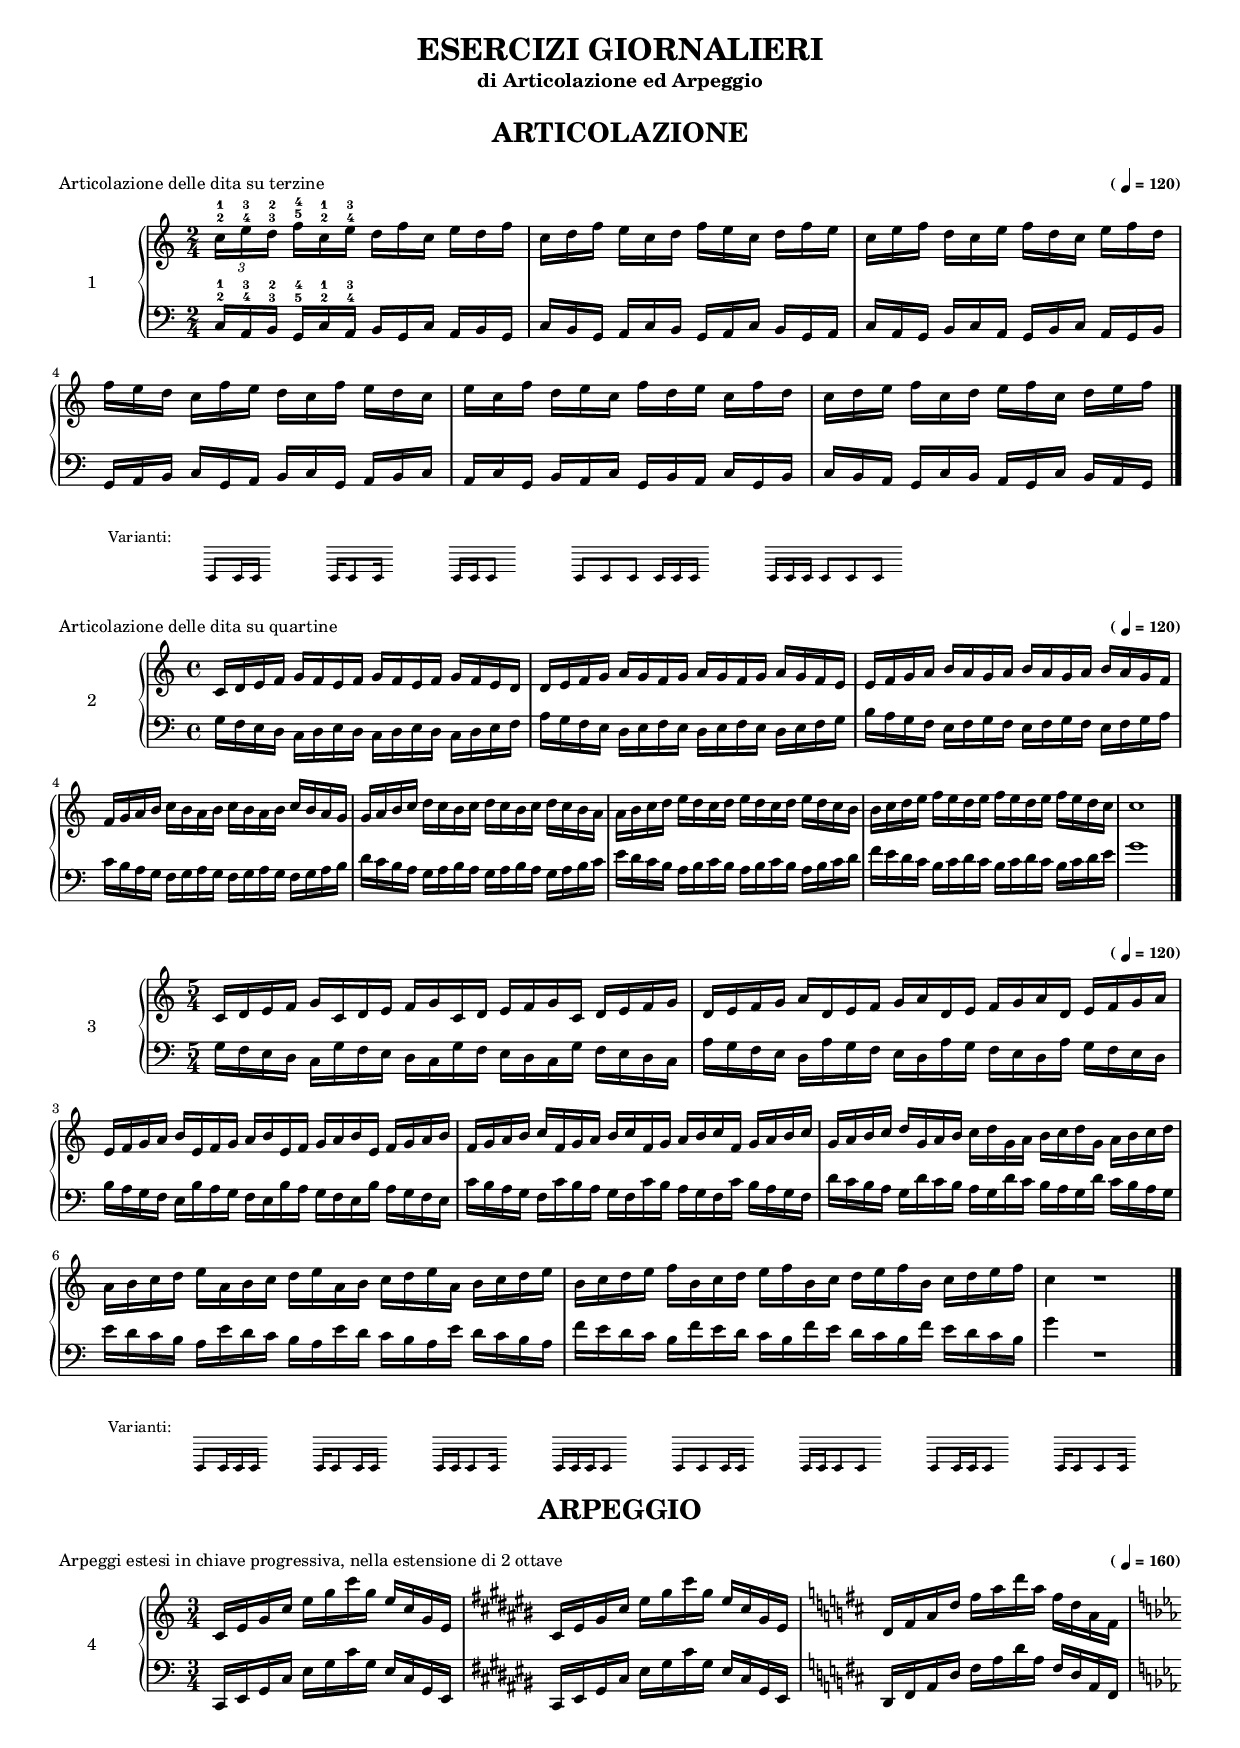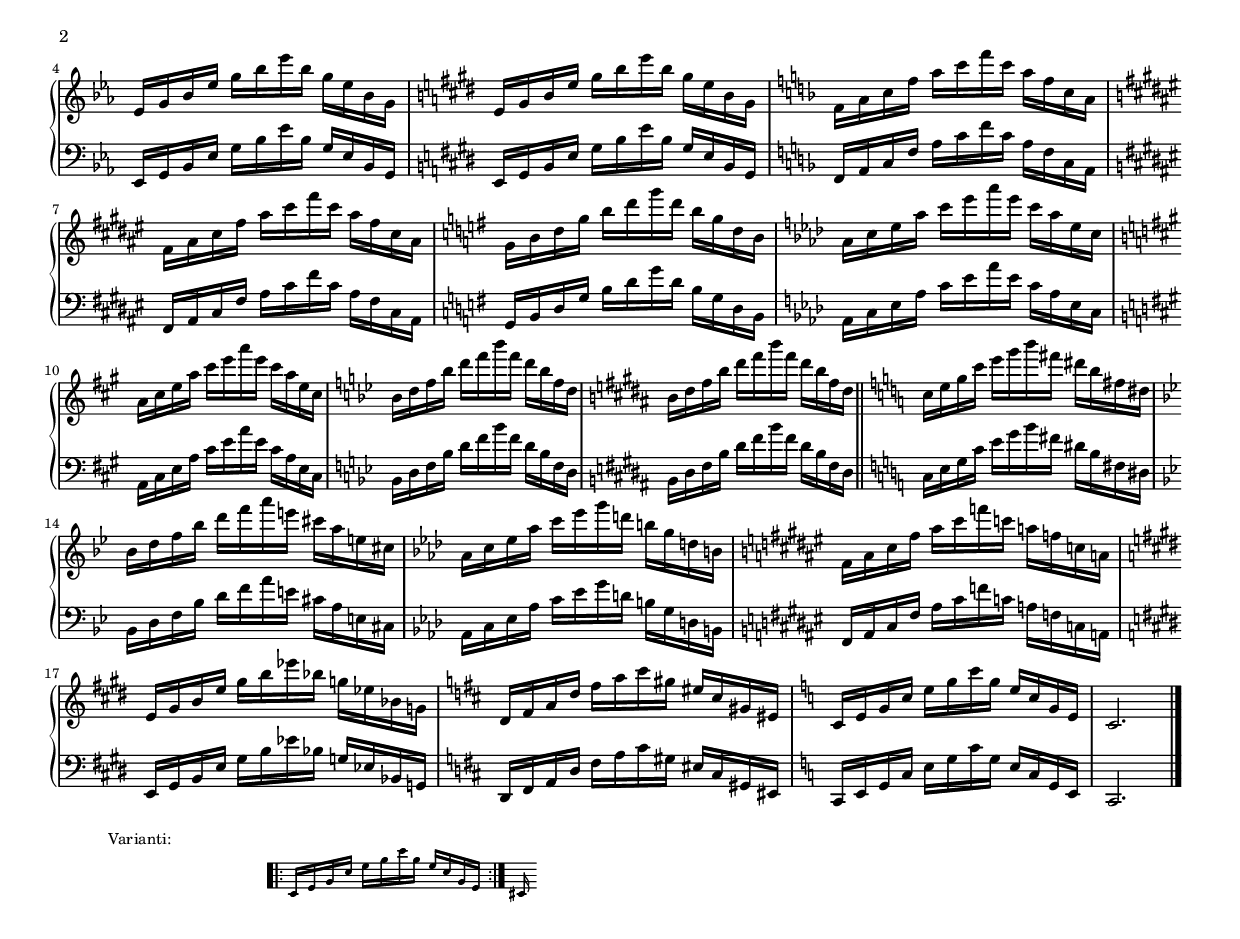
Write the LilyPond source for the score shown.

\version "2.12.3"
#(ly:set-option 'delete-intermediate-files #t)


% INCLUDES
articolazioneTerzineUpper = \relative c'' {
    \time 2/4
    \times 2/3 { c16-2-1[ e-4-3 d-3-2 ] } \override TupletNumber #'transparent = ##t 
                  \times 2/3 { f-5-4[ c-2-1 e-4-3 ] } \times 2/3 { d[ f c ] } \times 2/3 { e[ d f ] }
    \times 2/3 {   c[ d f ] } \times 2/3 { e[ c d ] } \times 2/3 { f[ e c ] } \times 2/3 { d[ f e ] }
    \times 2/3 {   c[ e f ] } \times 2/3 { d[ c e ] } \times 2/3 { f[ d c ] } \times 2/3 { e[ f d ] }
    \times 2/3 {   f[ e d ] } \times 2/3 { c[ f e ] } \times 2/3 { d[ c f ] } \times 2/3 { e[ d c ] }
    \times 2/3 {   e[ c f ] } \times 2/3 { d[ e c ] } \times 2/3 { f[ d e ] } \times 2/3 { c[ f d ] }
    \times 2/3 {   c[ d e ] } \times 2/3 { f[ c d ] } \times 2/3 { e[ f c ] } \times 2/3 { d[ e f ] }
    \bar "|."
}
articolazioneTerzineLower = \relative c {
    \time 2/4
    \override TupletNumber #'transparent = ##t
    \times 2/3 { c16-2-1[ a-4-3 b-3-2 ] }
                  \times 2/3 { g-5-4[ c-2-1 a-4-3 ] } \times 2/3 { b[ g c ] } \times 2/3 { a[ b g ] }
    \times 2/3 {   c[ b g ] } \times 2/3 { a[ c b ] } \times 2/3 { g[ a c ] } \times 2/3 { b[ g a ] }
    \times 2/3 {   c[ a g ] } \times 2/3 { b[ c a ] } \times 2/3 { g[ b c ] } \times 2/3 { a[ g b ] }
    \times 2/3 {   g[ a b ] } \times 2/3 { c[ g a ] } \times 2/3 { b[ c g ] } \times 2/3 { a[ b c ] }
    \times 2/3 {   a[ c g ] } \times 2/3 { b[ a c ] } \times 2/3 { g[ b a ] } \times 2/3 { c[ g b ] }
    \times 2/3 {   c[ b a ] } \times 2/3 { g[ c b ] } \times 2/3 { a[ g c ] } \times 2/3 { b[ a g ] }
    \bar "|."
}

articolazioneTerzineVar = \relative c' {
    \cadenzaOn
    \stopStaff
    \skip 1
    \startStaff
        c8[ c16 c16]
    \stopStaff
    \skip 1
    \startStaff
        c16[ c8 c16]
    \stopStaff
    \skip 1
    \startStaff
        c16[ c16 c8]
    \stopStaff
    \skip 1
    \startStaff
        c8[ c8 c8] c16[ c16 c16]]
    \stopStaff
    \skip 1
    \startStaff
        c16[ c16 c16] c8[ c8 c8]]
    \stopStaff
    \skip 1
    \cadenzaOff
}

articolazioneQuartineAUpper = \relative c' {
    \time 4/4 
    c16 d e f  g f e f  g f e f  g f e d
    d16 e f g  a g f g  a g f g  a g f e
    e16 f g a  b a g a  b a g a  b a g f
    f16 g a b  c b a b  c b a b  c b a g
    g16 a b c  d c b c  d c b c  d c b a
    a16 b c d  e d c d  e d c d  e d c b
    b16 c d e  f e d e  f e d e  f e d c
    c1
    \bar "|."
}
articolazioneQuartineALower = \relative c' {
    \time 4/4
    g16 f e d  c d e d  c d e d  c d e f
    a16 g f e  d e f e  d e f e  d e f g 
    b16 a g f  e f g f  e f g f  e f g a
    c16 b a g  f g a g  f g a g  f g a b
    d16 c b a  g a b a  g a b a  g a b c
    e16 d c b  a b c b  a b c b  a b c d
    f16 e d c  b c d c  b c d c  b c d e
    g1
    \bar "|."
}


articolazioneQuartineBUpper = \relative c' {
    \time 5/4
    c16 d e f  g c, d e  f g c, d  e f g c,  d e f g
    d16 e f g  a d, e f  g a d, e  f g a d,  e f g a
    e16 f g a  b e, f g  a b e, f  g a b e,  f g a b
    f16 g a b  c f, g a  b c f, g  a b c f,  g a b c
    g16 a b c  d g, a b  c d g, a  b c d g,  a b c d
    a16 b c d  e a, b c  d e a, b  c d e a,  b c d e
    b16 c d e  f b, c d  e f b, c  d e f b,  c d e f
    c4 r1
    \bar "|."
}
articolazioneQuartineBLower = \relative c' {
    \time 5/4
    g16  f e d  c g' f e  d c g' f  e d c g'  f e d c
    a'16 g f e  d a' g f  e d a' g  f e d a'  g f e d
    b'16 a g f  e b' a g  f e b' a  g f e b'  a g f e
    c'16 b a g  f c' b a  g f c' b  a g f c'  b a g f
    d'16 c b a  g d' c b  a g d' c  b a g d'  c b a g
    e'16 d c b  a e' d c  b a e' d  c b a e'  d c b a
    f'16 e d c  b f' e d  c b f' e  d c b f'  e d c b
    g'4  r1
    \bar "|."
}
articolazioneQuartineVar = \relative c' {
    \cadenzaOn
    \stopStaff
    \skip 1
    \startStaff
        c8[ c16 c16 c16]
    \stopStaff
    \skip 1
    \startStaff
        c16[ c8 c16 c16]
    \stopStaff
    \skip 1
    \startStaff
        c16[ c16 c8 c16]
    \stopStaff
    \skip 1
    \startStaff
        c16[ c16 c16 c8]
    \stopStaff
    \skip 1
    \startStaff
        c8[ c8 c16 c16]
    \stopStaff
    \skip 1
    \startStaff
        c16[ c16 c8 c8]
    \stopStaff
    \skip 1
    \startStaff
        c8[ c16 c16 c8]
    \stopStaff
    \skip 1
    \startStaff
        c16[ c8 c8 c16]
    \stopStaff
    \skip 1
    \cadenzaOff
}

% -----------------------------------------------------------------------------------------------------------------------
% -----------------------------------------------------------------------------------------------------------------------
%                                           ARPEGGGIO ESTESO - 2 OTTAVE
% -----------------------------------------------------------------------------------------------------------------------
% -----------------------------------------------------------------------------------------------------------------------
arpeggioEstesoDueOttave = {
    \time 3/4
	\key c \major		c,16 e g c				e g c g					e c g e
	\key cis \major		cis eis gis cis			eis gis cis gis			eis cis gis eis
	\key d \major		d fis a d				fis a d a 				fis	d a fis
	\key ees \major		ees g bes ees			g bes ees bes			g ees bes g
	\key e \major		e gis b e				gis b e b				gis e b gis
	\key f \major		f a c f					a c f c					a f c a
	\key fis \major		fis ais cis fis			ais cis fis cis			ais fis cis ais
	\key g \major		g b d g					b d g d					b g d b
	\key aes \major		aes c ees aes			c ees aes ees			c aes ees c
	\key a \major		a cis e a				cis e a e				cis a e cis
	\key bes \major		bes d f bes				d f bes f				d bes f d
	\key b \major		b dis fis b				dis fis b fis			dis b fis dis

    \bar "||"

	\key c \major		c e g c					e g b fis				dis b fis dis
	\key bes \major		bes d f bes				d f  a e				cis a e cis
	\key aes \major		aes c ees aes			c ees g d				b g d b
	\key fis \major		fis ais cis fis			ais cis f c				a f c a
    \key e \major		e gis b e				gis b ees bes			g ees bes g
	\key d \major		d fis a d				fis a cis gis			eis cis gis eis
	\key c \major		c e g c					e g c g					e c g e
	\key c \major		c2.

%	\key c \major		c e g c					e g b fis				dis b fis dis
%	\key bes \major		bes d f bes				d f  a e				cis a e cis
%	\key a \major		a cis e a				cis e aes ees			c aes ees c
%	\key aes \major		aes c ees aes			c ees g d				b g d b
%	\key g \major		g b d g					b d fis cis				ais fis cis ais
%	\key fis \major		fis ais cis fis			ais cis f c				a f c a
%	\key f \major		f a c f					a c ees bes				g ees bes g
%	\key ees \major		ees g bes ees			g bes d a 				fis	d a fis
%	\key d \major		d fis a d				fis a cis gis			eis cis gis eis
%	\key cis \major		cis eis gis cis			eis gis c g				e c g e
%	\key c \major		c2.
	
    \bar "|."
}

arpeggioEstesoDueOttaveVar = \relative c' {
    \cadenzaOn
    \stopStaff
    \skip 1
    \startStaff
	\bar ".|:"
	c16[ e g c]			e[ g c g]		e[ c g e]
	\bar ":|."
	cis
	\stopStaff
    \skip 1
    \cadenzaOff
}



#(set-global-staff-size 15)


\book {
    \paper { print-all-headers = ##t }
    \header {
        title    = \markup {\larger "ESERCIZI GIORNALIERI"}
        subtitle = "di Articolazione ed Arpeggio"
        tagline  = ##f
    }
	\markup { \vspace #1 }


    % -------------------------------------------------------------------------------------------------------------------
    %   ARTICOLAZIONE - TERZINE CON VARIANTI
    % -------------------------------------------------------------------------------------------------------------------   
    \score {
        \new PianoStaff \with { midiInstrument = #"acoustic grand" }
		<<
            \set PianoStaff.instrumentName = \markup { "1" }
            \new Staff = "treble" << \clef violin \articolazioneTerzineUpper >>
            \new Staff = "bass"   << \clef bass \articolazioneTerzineLower >>
        >>
		\header {
            title    = "ARTICOLAZIONE"
			subtitle = ##f
			opus     = \markup { \bold \smaller { (\note #"4"#1 = 120) } }
			piece    = "Articolazione delle dita su terzine"
	    }
	    \layout { \context { \override VerticalAlignment #'forced-distance = #8 } }
	    \midi { \context { \Score tempoWholesPerMinute = #(ly:make-moment 120 4) } }
    }
    \score {
        \new Staff \with {
            \remove "Time_signature_engraver"
            fontSize = #-2
            \override StaffSymbol #'staff-space = #(magstep -2)
            firstClef = ##f
        } { \articolazioneTerzineVar }
		\header {
            title    = ##f
			subtitle = ##f
			meter    = ##f
			piece    = \markup { \bold "         " \smaller { "Varianti:" } }
	    }
    }
    % -------------------------------------------------------------------------------------------------------------------


	% -------------------------------------------------------------------------------------------------------------------
    %   ARTICOLAZIONE - QUARTINE CON VARIANTI
    % -------------------------------------------------------------------------------------------------------------------   
    \score {
        \new PianoStaff \with { midiInstrument = #"acoustic grand" }
		<<
            \set PianoStaff.instrumentName = \markup { "2" }
            \new Staff = "treble" << \clef violin \articolazioneQuartineAUpper >>
            \new Staff = "bass"   << \clef bass \articolazioneQuartineALower >>
        >>
		\header {
            title    = ##f
			subtitle = ##f
			opus     = \markup { \bold \smaller { (\note #"4"#1 = 120) } }
			piece    = "Articolazione delle dita su quartine"
	    }
	    \layout { \context { \override VerticalAlignment #'forced-distance = #8 } }
	    \midi { \context { \Score tempoWholesPerMinute = #(ly:make-moment 120 4) } }
    }
    \score {
        \new PianoStaff \with { midiInstrument = #"acoustic grand" }
		<<
            \set PianoStaff.instrumentName = \markup { "3" }
            \new Staff = "treble" << \clef violin \articolazioneQuartineBUpper >>
            \new Staff = "bass"   << \clef bass \articolazioneQuartineBLower >>
        >>
		\header {
            title    = ##f
			subtitle = ##f
			opus     = \markup { \bold \smaller { (\note #"4"#1 = 120) } }
			piece    = ##f
	    }
	    \layout { \context { \override VerticalAlignment #'forced-distance = #8 } }
	    \midi { \context { \Score tempoWholesPerMinute = #(ly:make-moment 120 4) } }
    }
    \score {
        \new Staff \with {
            \remove "Time_signature_engraver"
            fontSize = #-2
            \override StaffSymbol #'staff-space = #(magstep -2)
            firstClef = ##f
        } { \articolazioneQuartineVar }
		\header {
            title    = ##f
			subtitle = ##f
			meter    = ##f
			piece    = \markup { \bold "         " \smaller { "Varianti:" } }
	    }
    }
    % -------------------------------------------------------------------------------------------------------------------


    % -------------------------------------------------------------------------------------------------------------------
    %   ARPEGGGIO - ESTESO - 2 OTTAVE
    % -------------------------------------------------------------------------------------------------------------------
	\score {
        \new PianoStaff \with { midiInstrument = #"acoustic grand" }
		 <<
            \set PianoStaff.instrumentName = \markup { "4" }
            \new Staff = "treble"
			<<
                \clef violin \relative c'' \arpeggioEstesoDueOttave
            >>
            \new Staff = "bass"
			<<
                \clef bass \relative c \arpeggioEstesoDueOttave
            >>
        >>
		\header {
            title    = "ARPEGGIO"
			subtitle = ##f
			opus     = \markup { \bold \smaller { (\note #"4"#1 = 160) } }
			piece    = "Arpeggi estesi in chiave progressiva, nella estensione di 2 ottave"
	    }
	    \layout { \context { \override VerticalAlignment #'forced-distance = #8 } }
	    \midi { \context { \Score tempoWholesPerMinute = #(ly:make-moment 160 4) } }
    }
    \score {
        \new Staff \with {
            \remove "Time_signature_engraver"
            fontSize = #-3
            \override StaffSymbol #'staff-space = #(magstep -2)
            firstClef = ##f
        } { \arpeggioEstesoDueOttaveVar }
		\header {
            title    = ##f
			subtitle = ##f
			meter    = ##f
			piece    = \markup { \bold "         " \smaller { "Varianti:" } }
	    }
    }
    % -------------------------------------------------------------------------------------------------------------------
}